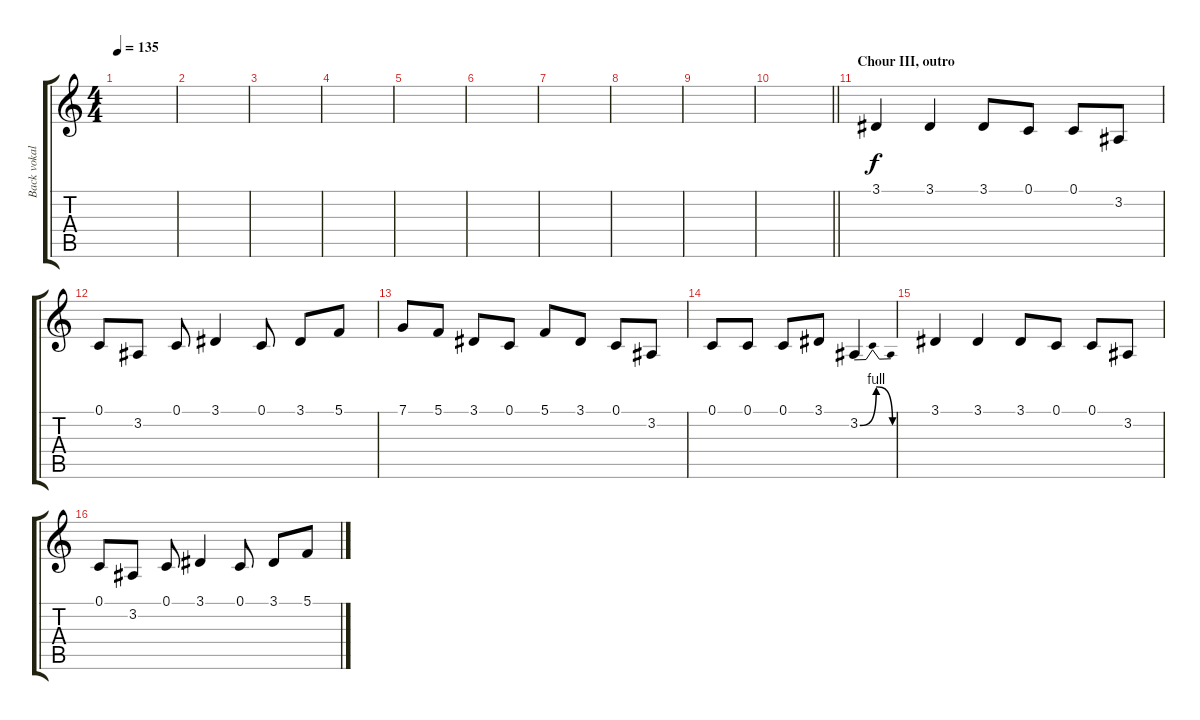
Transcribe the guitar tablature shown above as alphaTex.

\track ("Back vokal" "Back vokal") {instrument fiddle}
\staff {score tabs}
\tuning (C4 G3 Eb3 Bb2 F2 C2) {hide}
\ts (4 4)
\tempo 135
\clef g2
\ks c
|
|
|
|
|
|
|
|
|
\barLineRight lightlight
|
\section ("" "Chour III, outro")
3.1.4 3.1.4 3.1.8 0.1.8 0.1.8 3.2.8 |
0.1.8 3.2.8 0.1.8 3.1.4 0.1.8 3.1.8 5.1.8 |
7.1.8 5.1.8 3.1.8 0.1.8 5.1.8 3.1.8 0.1.8 3.2.8 |
0.1.8 0.1.8 0.1.8 3.1.8 3.2{be (bendrelease 0 0 15 4 40 4 60 0)}.4 |
3.1.4 3.1.4 3.1.8 0.1.8 0.1.8 3.2.8 |
0.1.8 3.2.8 0.1.8 3.1.4 0.1.8 3.1.8 5.1.8
